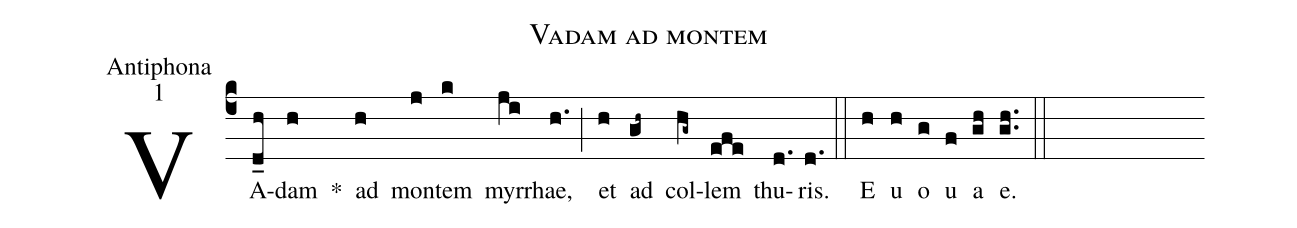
name:Vadam ad montem;
office-part:Antiphona;
mode:1;
%%
(c4) VA(d_h)dam(h) *() ad(h) mon(j)tem(k) myr(ji)rhae,(h.) (;) et(h) ad(gh~) col(hg~)lem(efe) thu(d.)ris.(d.) (::) <eu>E(h) u(h) o(g) u(f) a(gh) e.</eu>(gh..) (::)
